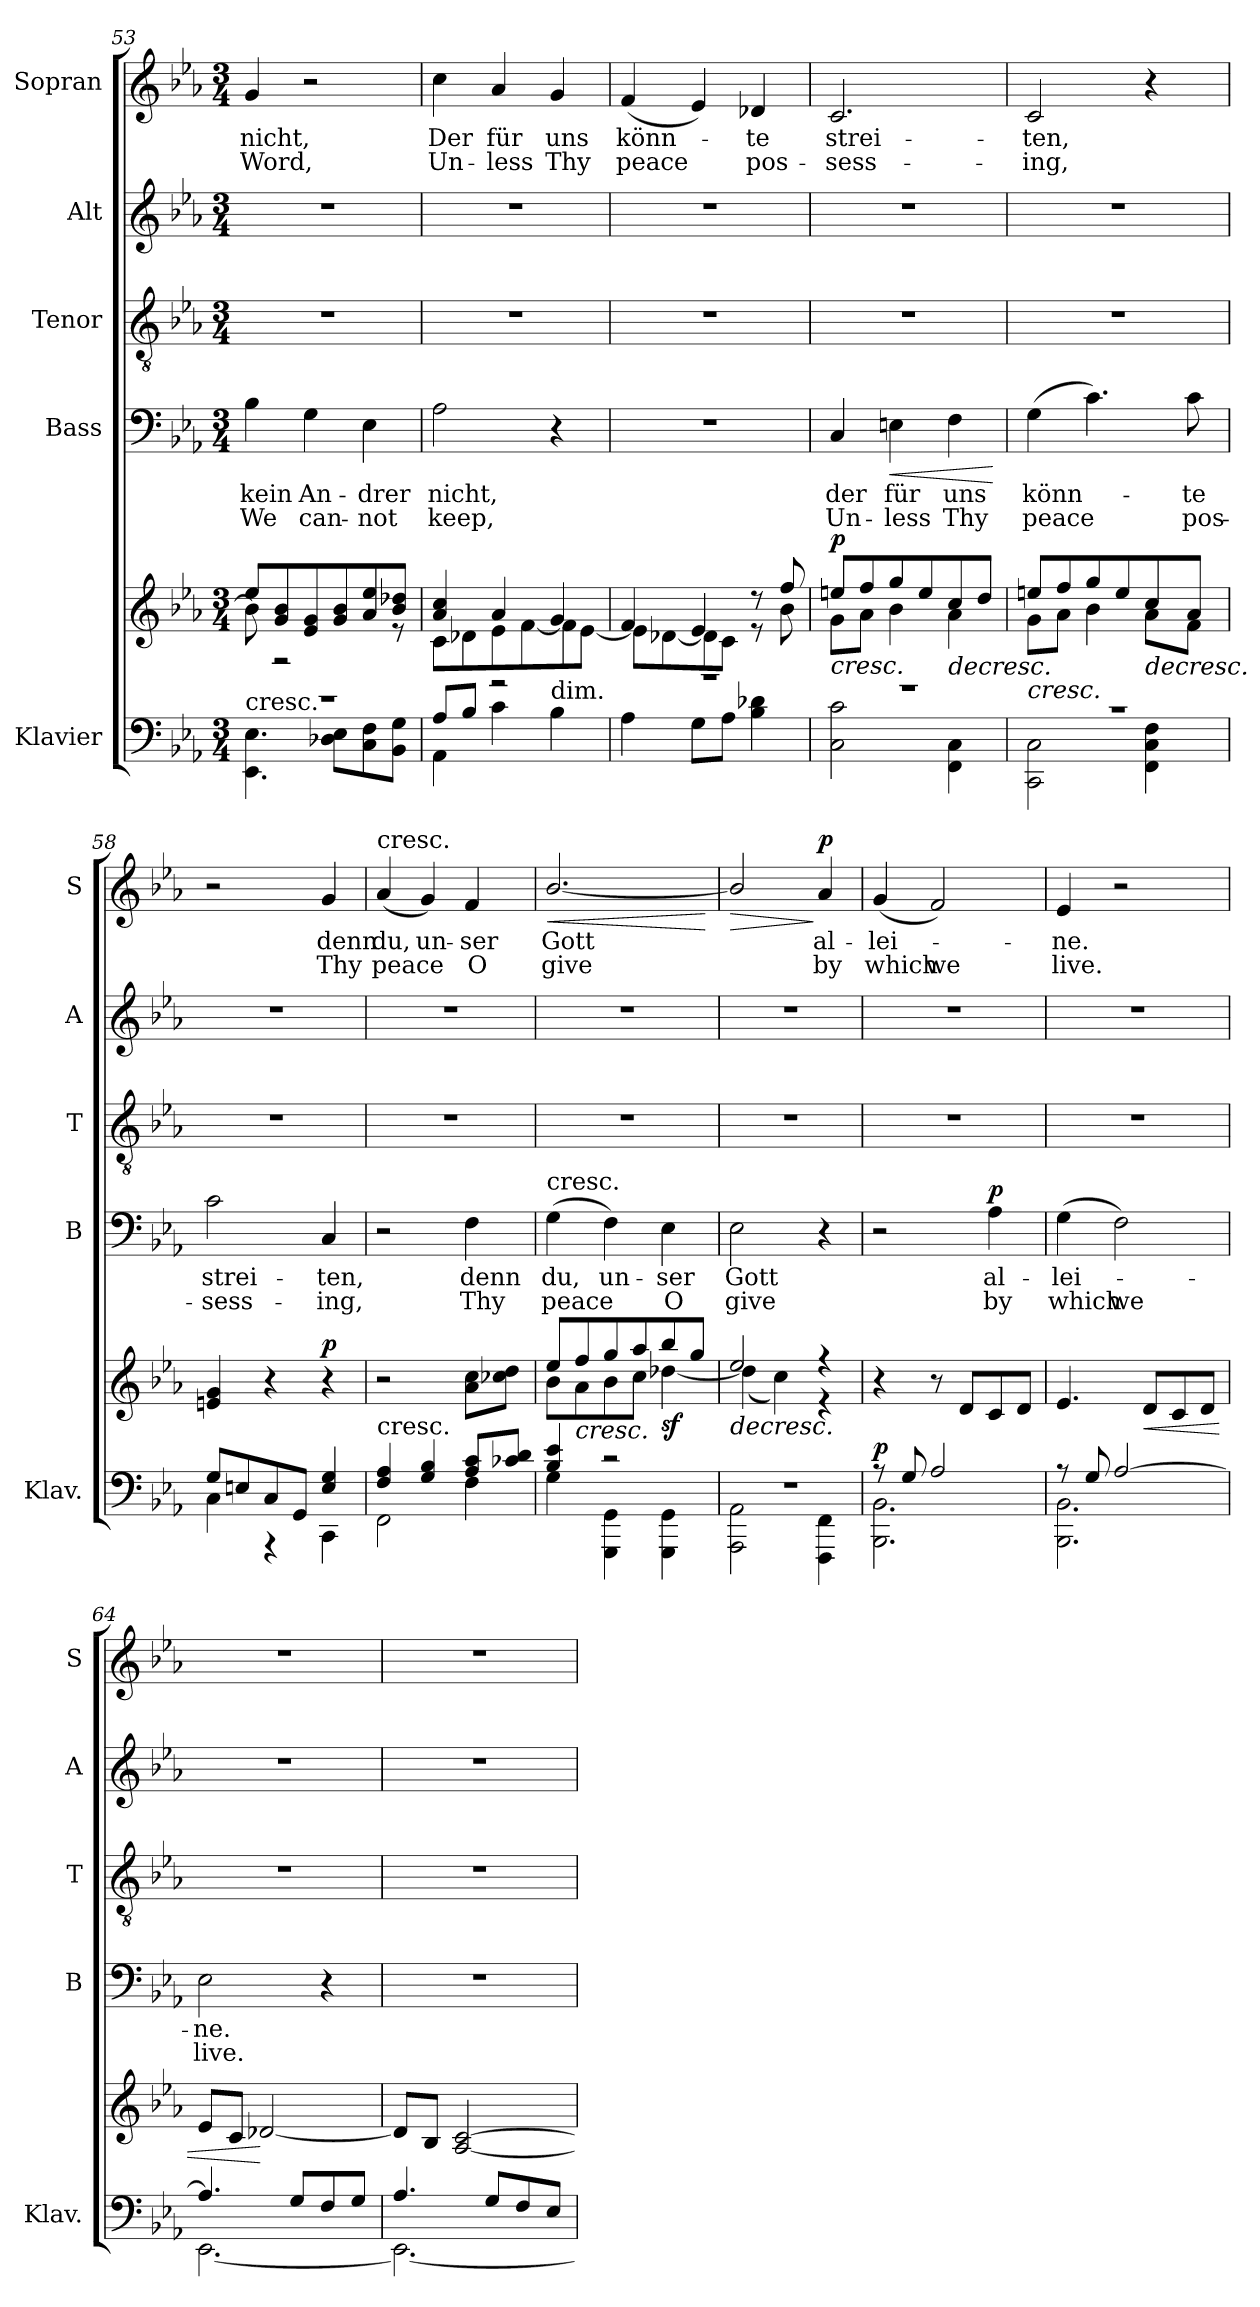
**kern	**kern	**dynam	**kern	**text	**text	**dynam	**kern	**kern	**kern	**text	**text	**dynam
*part5	*part5	*part5	*part4	*part4	*part4	*part4	*part3	*part2	*part1	*part1	*part1	*part1
*staff6	*staff5	*staff5/6	*staff4	*staff4	*staff4	*staff4	*staff3	*staff2	*staff1	*staff1	*staff1	*staff1
*I"Klavier	*	*	*I"Bass	*	*	*	*I"Tenor	*I"Alt	*I"Sopran	*	*	*
*I'Klav.	*	*	*I'B	*	*	*	*I'T	*I'A	*I'S	*	*	*
*clefF4	*clefG2	*	*clefF4	*	*	*	*clefGv2	*clefG2	*clefG2	*	*	*
*k[b-e-a-]	*k[b-e-a-]	*	*k[b-e-a-]	*	*	*	*k[b-e-a-]	*k[b-e-a-]	*k[b-e-a-]	*	*	*
*M3/4	*M3/4	*	*M3/4	*	*	*	*M3/4	*M3/4	*M3/4	*	*	*
=53	=53	=53	=53	=53	=53	=53	=53	=53	=53	=53	=53	=53
*^	*^	*	*	*	*	*	*	*	*	*	*	*
!LO:TX:a:t=cresc.	!	!	!	!	!	!	!	!	!	!	!	!	!	!
!	!	!	!	!	!	!LO:LY:b	!LO:LY:b	!	!	!	!	!LO:LY:b	!LO:LY:b	!
2.r	4.EE-\ 4.E-\	8ee-/L	8b-\]	.	4B-\	kein	We	.	2.r	2.r	4g/	nicht,	Word,	.
.	.	8g/ 8b-/	2r	.	.	.	.	.	.	.	.	.	.	.
!	!	!	!	!	!	!LO:LY:b	!LO:LY:b	!	!	!	!	!	!	!
.	.	8e-/ 8g/	.	.	4G\	An-	-can-	.	.	.	2r	.	.	.
.	8D-X\ 8E-\L	8g/ 8b-/	.	.	.	.	.	.	.	.	.	.	.	.
!	!	!	!	!	!	!LO:LY:b	!LO:LY:b	!	!	!	!	!	!	!
.	8C\ 8F\	8a-/ 8ee-/	.	.	4E-\	-drer	not	.	.	.	.	.	.	.
.	8BB-\ 8G\J	8b-/ 8dd-X/J	8r	.	.	.	.	.	.	.	.	.	.	.
=54	=54	=54	=54	=54	=54	=54	=54	=54	=54	=54	=54	=54	=54	=54
!	!	!	!	!	!	!LO:LY:b	!LO:LY:b	!	!	!	!	!LO:LY:b	!LO:LY:b	!
8A-/L	4AA-\	4a-/ 4cc/	8c\L	.	2A-\	nicht,	keep,	.	2.r	2.r	4cc\	Der	Un-	.
8B-/J	.	.	8d-X\	.	.	.	.	.	.	.	.	.	.	.
!	!	!	!	!	!	!	!	!	!	!	!	!LO:LY:b	!LO:LY:b	!
2r	4c\	4a-/	8e-\	.	.	.	.	.	.	.	4a-/	-für	less	.
.	.	.	[8f\	.	.	.	.	.	.	.	.	.	.	.
!	!LO:TX:a:t=dim.	!	!	!	!	!	!	!	!	!	!	!	!	!
!	!	!	!	!	!	!	!	!	!	!	!	!LO:LY:b	!LO:LY:b	!
.	4B-\	4g/	8f\]	.	4r	.	.	.	.	.	4g/	uns	Thy	.
.	.	.	[8e-\J	.	.	.	.	.	.	.	.	.	.	.
=55	=55	=55	=55	=55	=55	=55	=55	=55	=55	=55	=55	=55	=55	=55
!	!	!	!	!	!	!	!	!	!	!	!	!LO:LY:b	!LO:LY:b	!
2.r	4A-\	4f/	8e-\L]	.	2.r	.	.	.	2.r	2.r	(4f/	könn-	peace	.
.	.	.	[8d-X\	.	.	.	.	.	.	.	.	.	.	.
.	8G\L	4e-/	8d-\]	.	.	.	.	.	.	.	4e-/)	.	.	.
.	8A-\J	.	8c\J	.	.	.	.	.	.	.	.	.	.	.
!	!	!	!	!	!	!	!	!	!	!	!	!LO:LY:b	!LO:LY:b	!
.	4B-\ 4d-X\	8r	8r	.	.	.	.	.	.	.	4d-X/	te	pos-	.
.	.	8ff/	8b-\	.	.	.	.	.	.	.	.	.	.	.
=56	=56	=56	=56	=56	=56	=56	=56	=56	=56	=56	=56	=56	=56	=56
!	!	!	!	!LO:HP:b	!	!LO:LY:b	!LO:LY:b	!	!	!	!	!LO:LY:b	!LO:LY:b	!
!	!	!	!	!LO:DY:n=1:a	!	!	!	!	!	!	!	!	!	!
2.r	2C\ 2c\	8een/L	8g\L	< p	4C/	der	Un-	.	2.r	2.r	2.c/	-strei-	-sess-	.
.	.	8ff/	8a-\J	.	.	.	.	.	.	.	.	.	.	.
!	!	!	!	!	!	!LO:LY:b	!LO:LY:b	!LO:HP:b	!	!	!	!	!	!
.	.	8gg/	4b-\	.	4En\	-für	less	<	.	.	.	.	.	.
.	.	8ee/	.	.	.	.	.	.	.	.	.	.	.	.
!	!	!	!	!LO:HP:b	!	!LO:LY:b	!LO:LY:b	!	!	!	!	!	!	!
.	4FF\ 4C\	8cc/	4a-\	>	4F\	uns	Thy	.	.	.	.	.	.	.
.	.	8dd/J	.	.	.	.	.	.	.	.	.	.	.	.
*v	*v	*	*	*	*	*	*	*	*	*	*	*	*	*
*	*v	*v	*	*	*	*	*	*	*	*	*	*	*
.	.	[	.	.	.	[	.	.	.	.	.	.
!!LO:LB:g=z
=57	=57	=57	=57	=57	=57	=57	=57	=57	=57	=57	=57	=57
*^	*	*	*	*	*	*	*	*	*	*	*	*
!	!	!	!LO:HP:b	!	!LO:LY:b	!LO:LY:b	!	!	!	!	!LO:LY:b	!LO:LY:b	!
*	*	*^	*	*	*	*	*	*	*	*	*	*	*
2.r	2CC\ 2C\	8een/L	8g\L	<	(>4G\	könn-	peace	.	2.r	2.r	2c/	-ten,	ing,	.
.	.	8ff/	8a-\J	.	.	.	.	.	.	.	.	.	.	.
.	.	8gg/	4b-\	]	4.c\)	.	.	.	.	.	.	.	.	.
.	.	8ee/	.	.	.	.	.	.	.	.	.	.	.	.
!	!	!	!	!LO:HP:b	!	!	!	!	!	!	!	!	!	!
.	4FF\ 4C\ 4F\	8cc/	8a-\L	>	.	.	.	.	.	.	4r	.	.	.
!	!	!	!	!	!	!LO:LY:b	!LO:LY:b	!	!	!	!	!	!	!
.	.	8a-/J	8f\J	[	8c\	te	pos-	.	.	.	.	.	.	.
=58	=58	=58	=58	=58	=58	=58	=58	=58	=58	=58	=58	=58	=58	=58
!	!	!	!	!	!	!LO:LY:b	!LO:LY:b	!	!	!	!	!	!	!
*	*	*v	*v	*	*	*	*	*	*	*	*	*	*	*
8G/L	4C\	4en/ 4g/	.	2c\	-strei-	-sess-	.	2.r	2.r	2r	.	.	.
8En/	.	.	.	.	.	.	.	.	.	.	.	.	.
8C/	4r	4r	.	.	.	.	.	.	.	.	.	.	.
8GG/J	.	.	.	.	.	.	.	.	.	.	.	.	.
!	!	!	!LO:DY:a	!	!LO:LY:b	!LO:LY:b	!	!	!	!	!LO:LY:b	!LO:LY:b	!
4E/ 4G/	4CC\	4r	p	4C/	-ten,	ing,	.	.	.	4g/	denn	Thy	.
=59	=59	=59	=59	=59	=59	=59	=59	=59	=59	=59	=59	=59	=59
!	!	!	!	!	!	!	!	!	!	!LO:TX:a:t=cresc.	!	!	!
!LO:TX:a:t=cresc.	!	!	!	!	!	!	!	!	!	!	!	!	!
!	!	!	!	!	!	!	!	!	!	!	!LO:LY:b	!LO:LY:b	!
4F/ 4A-/	2FF\	2r	.	2r	.	.	.	2.r	2.r	(4a-/	du,	peace	.
!	!	!	!	!	!	!	!	!	!	!	!LO:LY:b	!	!
4G/ 4B-/	.	.	.	.	.	.	.	.	.	4g/)	un-	.	.
!	!	!	!	!	!LO:LY:b	!LO:LY:b	!	!	!	!	!LO:LY:b	!LO:LY:b	!
8A-/ 8c/L	4F\	8a-\ 8cc\L	.	4F\	denn	Thy	.	.	.	4f/	-ser	O	.
8c-X/ 8d/J	.	8cc-X\ 8dd\J	.	.	.	.	.	.	.	.	.	.	.
=60	=60	=60	=60	=60	=60	=60	=60	=60	=60	=60	=60	=60	=60
*	*	*^	*	*	*	*	*	*	*	*	*	*	*
!	!	!	!	!	!LO:TX:a:t=cresc.	!	!	!	!	!	!	!	!	!
!	!	!	!	!	!	!LO:LY:b	!LO:LY:b	!	!	!	!	!LO:LY:b	!LO:LY:b	!LO:HP:b
4B-/ 4e-/	4G\	8ee-/L	8b-\L	.	(>4G\	du,	peace	.	2.r	2.r	[2.b-/	Gott	give	<
!	!	!	!	!LO:HP:b	!	!	!	!	!	!	!	!	!	!
.	.	8ff/	8a-\	<	.	.	.	.	.	.	.	.	.	.
!	!	!	!	!	!	!LO:LY:b	!	!	!	!	!	!	!	!
2r	4GGG\ 4GG\	8gg/	8b-\	.	4F\)	un-	.	.	.	.	.	.	.	.
.	.	8aa-/	8cc\J	.	.	.	.	.	.	.	.	.	.	.
!	!	!	!	!LO:DY:n=1:b	!	!LO:LY:b	!LO:LY:b	!	!	!	!	!	!	!
.	4GGG\ 4GG\	8bb-/	[4dd-X\	] sf	4E-\	-ser	O	.	.	.	.	.	.	.
.	.	8gg/J	.	.	.	.	.	.	.	.	.	.	.	.
*v	*v	*	*	*	*	*	*	*	*	*	*	*	*	*
*	*v	*v	*	*	*	*	*	*	*	*	*	*	*
.	.	.	.	.	.	.	.	.	.	.	.	[
=61	=61	=61	=61	=61	=61	=61	=61	=61	=61	=61	=61	=61
*^	*	*	*	*	*	*	*	*	*	*	*	*
!	!	!	!LO:HP:b	!	!LO:LY:b	!LO:LY:b	!	!	!	!	!	!	!LO:HP:b
*	*	*^	*	*	*	*	*	*	*	*	*	*	*
2.r	2AAA-\ 2AA-\	2ee-/	(4dd-\]	>	2E-\	Gott	give	.	2.r	2.r	2b-/]	.	.	>
.	.	.	4cc\)	[	.	.	.	.	.	.	.	.	.	.
!	!	!	!	!	!	!	!	!	!	!	!	!LO:LY:b	!LO:LY:b	!LO:DY:n=1:a
.	4FFF\ 4FF\	4r	4r	.	4r	.	.	.	.	.	4a-/	al-	-by	] p
=62	=62	=62	=62	=62	=62	=62	=62	=62	=62	=62	=62	=62	=62	=62
!	!	!	!	!LO:DY:a=2	!	!	!	!	!	!	!	!LO:LY:b	!LO:LY:b	!
*	*	*v	*v	*	*	*	*	*	*	*	*	*	*	*
8r	2.BBB-\ 2.BB-\	4r	p	2r	.	.	.	2.r	2.r	(4g/	lei-	which	.
8G/	.	.	.	.	.	.	.	.	.	.	.	.	.
!	!	!	!	!	!	!	!	!	!	!	!	!LO:LY:b	!
2A-/	.	8r	.	.	.	.	.	.	.	2f/)	.	we	.
.	.	8d/L	.	.	.	.	.	.	.	.	.	.	.
!	!	!	!	!	!LO:LY:b	!LO:LY:b	!LO:DY:a	!	!	!	!	!	!
.	.	8c/	.	4A-\	al-	-by	p	.	.	.	.	.	.
.	.	8d/J	.	.	.	.	.	.	.	.	.	.	.
=63	=63	=63	=63	=63	=63	=63	=63	=63	=63	=63	=63	=63	=63
!	!	!	!	!	!LO:LY:b	!LO:LY:b	!	!	!	!	!LO:LY:b	!LO:LY:b	!
8r	2.BBB-\ 2.BB-\	4.e-/	.	(>4G\	lei-	which	.	2.r	2.r	4e-/	ne.	live.	.
8G/	.	.	.	.	.	.	.	.	.	.	.	.	.
!	!	!	!	!	!	!LO:LY:b	!	!	!	!	!	!	!
[2A-/	.	.	.	2F\)	.	we	.	.	.	2r	.	.	.
!	!	!	!LO:HP:b	!	!	!	!	!	!	!	!	!	!
.	.	8d/L	<	.	.	.	.	.	.	.	.	.	.
.	.	8c/	.	.	.	.	.	.	.	.	.	.	.
.	.	8d/J	]	.	.	.	.	.	.	.	.	.	.
=64	=64	=64	=64	=64	=64	=64	=64	=64	=64	=64	=64	=64	=64
!	!	!	!	!	!LO:LY:b	!LO:LY:b	!	!	!	!	!	!	!
4.A-/]	[2.EE-\	8e-/L	.	2E-\	ne.	live.	.	2.r	2.r	2.r	.	.	.
.	.	8c/J	.	.	.	.	.	.	.	.	.	.	.
.	.	[2d-X/	[	.	.	.	.	.	.	.	.	.	.
8G/L	.	.	.	.	.	.	.	.	.	.	.	.	.
8F/	.	.	.	4r	.	.	.	.	.	.	.	.	.
8G/J	.	.	.	.	.	.	.	.	.	.	.	.	.
=65	=65	=65	=65	=65	=65	=65	=65	=65	=65	=65	=65	=65	=65
4.A-/	2.EE-\_	8d-/L]	.	2.r	.	.	.	2.r	2.r	2.r	.	.	.
.	.	8B-/J	.	.	.	.	.	.	.	.	.	.	.
.	.	[2A-/ [2c/	.	.	.	.	.	.	.	.	.	.	.
8G/L	.	.	.	.	.	.	.	.	.	.	.	.	.
8F/	.	.	.	.	.	.	.	.	.	.	.	.	.
8E-/J	.	.	.	.	.	.	.	.	.	.	.	.	.
*v	*v	*	*	*	*	*	*	*	*	*	*	*	*
=	=	=	=	=	=	=	=	=	=	=	=	=
*-	*-	*-	*-	*-	*-	*-	*-	*-	*-	*-	*-	*-
